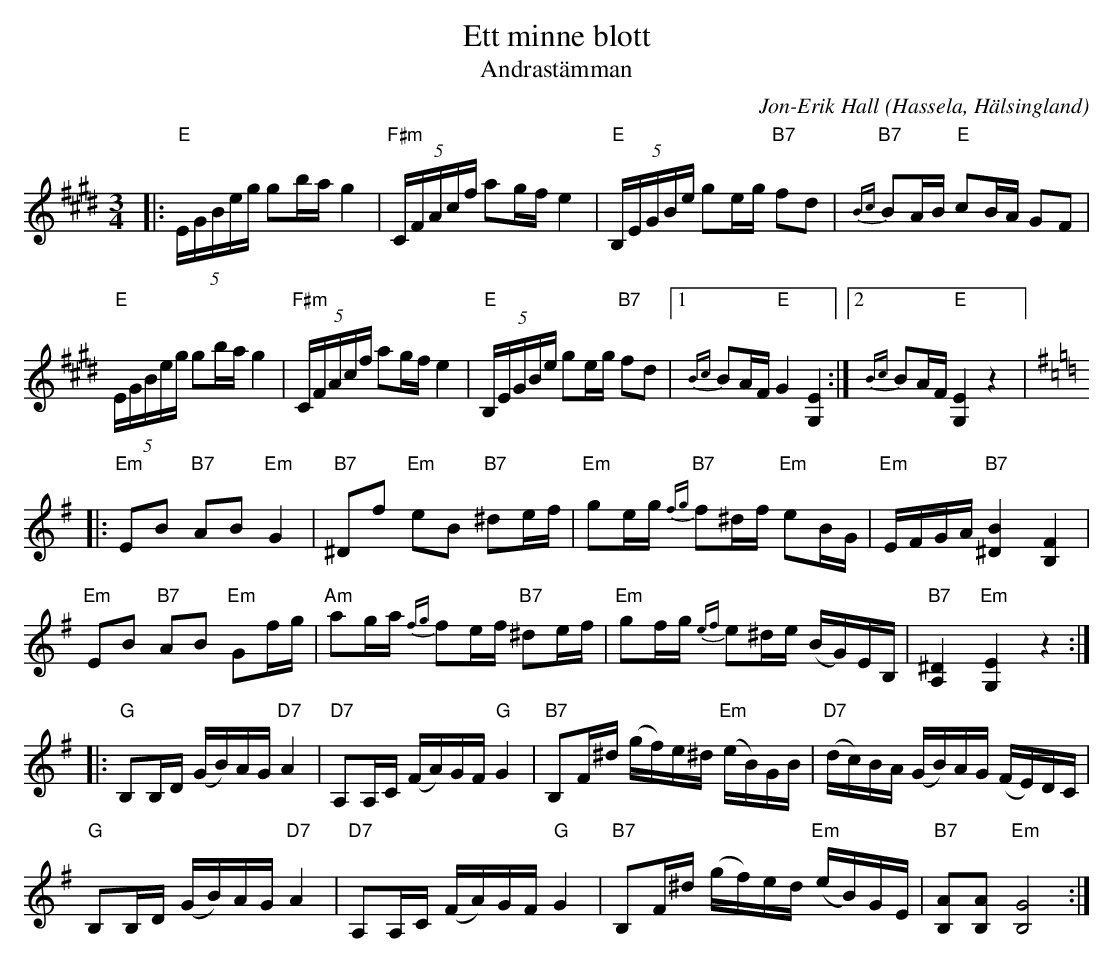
X:1
T:Ett minne blott
T:Andrastämman
C:Jon-Erik Hall
O:Hassela, Hälsingland
L:1/16
M:3/4
K:E
V:2
|: "E" (5:4 EGBeg g2ba g4 | "F#m" (5:4 CFAcf a2gf e4 | "E" (5:4 B,EGBe g2eg "B7" f2d2 | "B7" {Bc} B2AB "E" c2BA G2F2 |
"E" (5:4 EGBeg g2ba g4 | "F#m" (5:4 CFAcf a2gf e4 | "E" (5:4 B,EGBe g2eg "B7" f2d2 |1{Bc} B2AF "E" G4 [G,E]4 :|2 {Bc} B2AF "E" [G,E]4 z4 |:
[K:G]"Em" E2B2 "B7" A2B2 "Em" G4 |"B7" ^D2f2 "Em" e2B2 "B7" ^d2ef | "Em" g2eg{fg} "B7" f2^df"Em" e2BG |"Em" EFGA "B7" [^DB]4 [B,F]4 |
"Em" E2B2 "B7" A2B2 "Em" G2fg | "Am" a2ga{fg} f2ef "B7" ^d2ef | "Em" g2fg{ef} e2^de (BG)EB, |"B7" [A,^D]4 "Em" [G,E]4 z4 ::
"G" B,2B,D (GB)AG"D7" A4 |"D7" A,2A,C (FA)GF "G" G4 |"B7" B,2F^d (gf)e^d"Em" (eB)GB |"D7" (dc)BA (GB)AG (FE)DC |
"G" B,2B,D (GB)AG"D7" A4 |"D7" A,2A,C (FA)GF "G" G4 |"B7" B,2F^d (gf)ed"Em" (eB)GE | "B7" [B,A]2[B,A]2"Em" [B,G]8 :|
